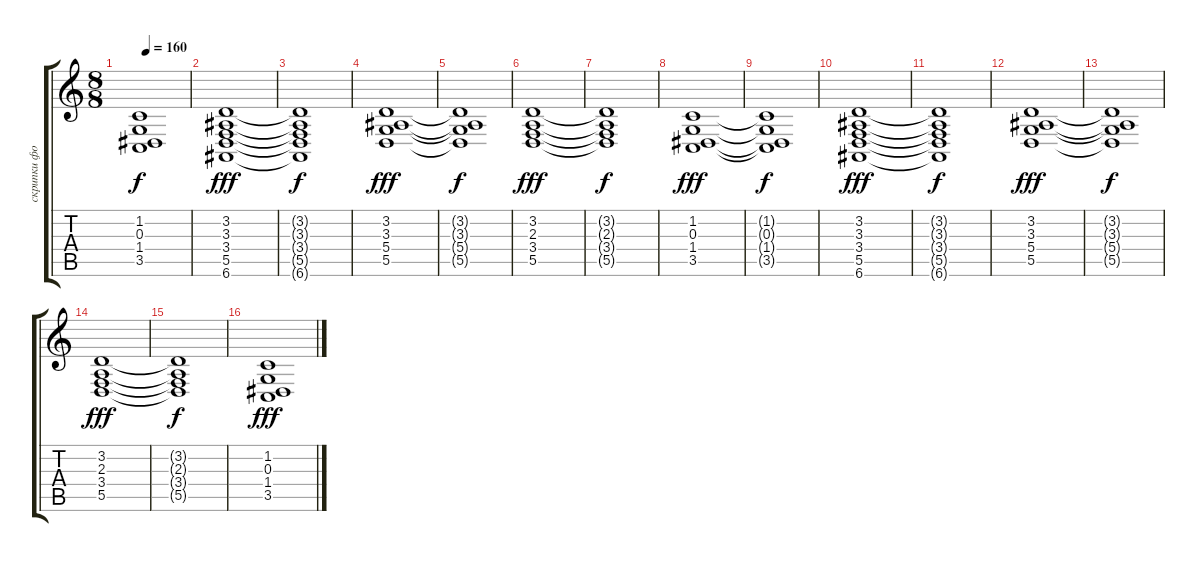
\track ("скрипки фон" "скрипки фо") {instrument synthstrings1}
\staff {score tabs}
\tuning (E4 B3 G3 D3 A2 E2) {hide}
\ts (8 8)
\tempo 160
\clef g2
\ks c
(1.2{t} 0.3{t} 1.4{t} 3.5{t}).1{dy f} |
(3.2 3.3 3.4 5.5 6.6).1{dy fff} |
(3.2{t} 3.3{t} 3.4{t} 5.5{t} 6.6{t}).1{dy f} |
(3.2 3.3 5.4 5.5).1{dy fff} |
(3.2{t} 3.3{t} 5.4{t} 5.5{t}).1{dy f} |
(3.2 2.3 3.4 5.5).1{dy fff} |
(3.2{t} 2.3{t} 3.4{t} 5.5{t}).1{dy f} |
(1.2 0.3 1.4 3.5).1{dy fff} |
(1.2{t} 0.3{t} 1.4{t} 3.5{t}).1{dy f} |
(3.2 3.3 3.4 5.5 6.6).1{dy fff} |
(3.2{t} 3.3{t} 3.4{t} 5.5{t} 6.6{t}).1{dy f} |
(3.2 3.3 5.4 5.5).1{dy fff} |
(3.2{t} 3.3{t} 5.4{t} 5.5{t}).1{dy f} |
(3.2 2.3 3.4 5.5).1{dy fff} |
(3.2{t} 2.3{t} 3.4{t} 5.5{t}).1{dy f} |
(1.2 0.3 1.4 3.5).1{dy fff}
